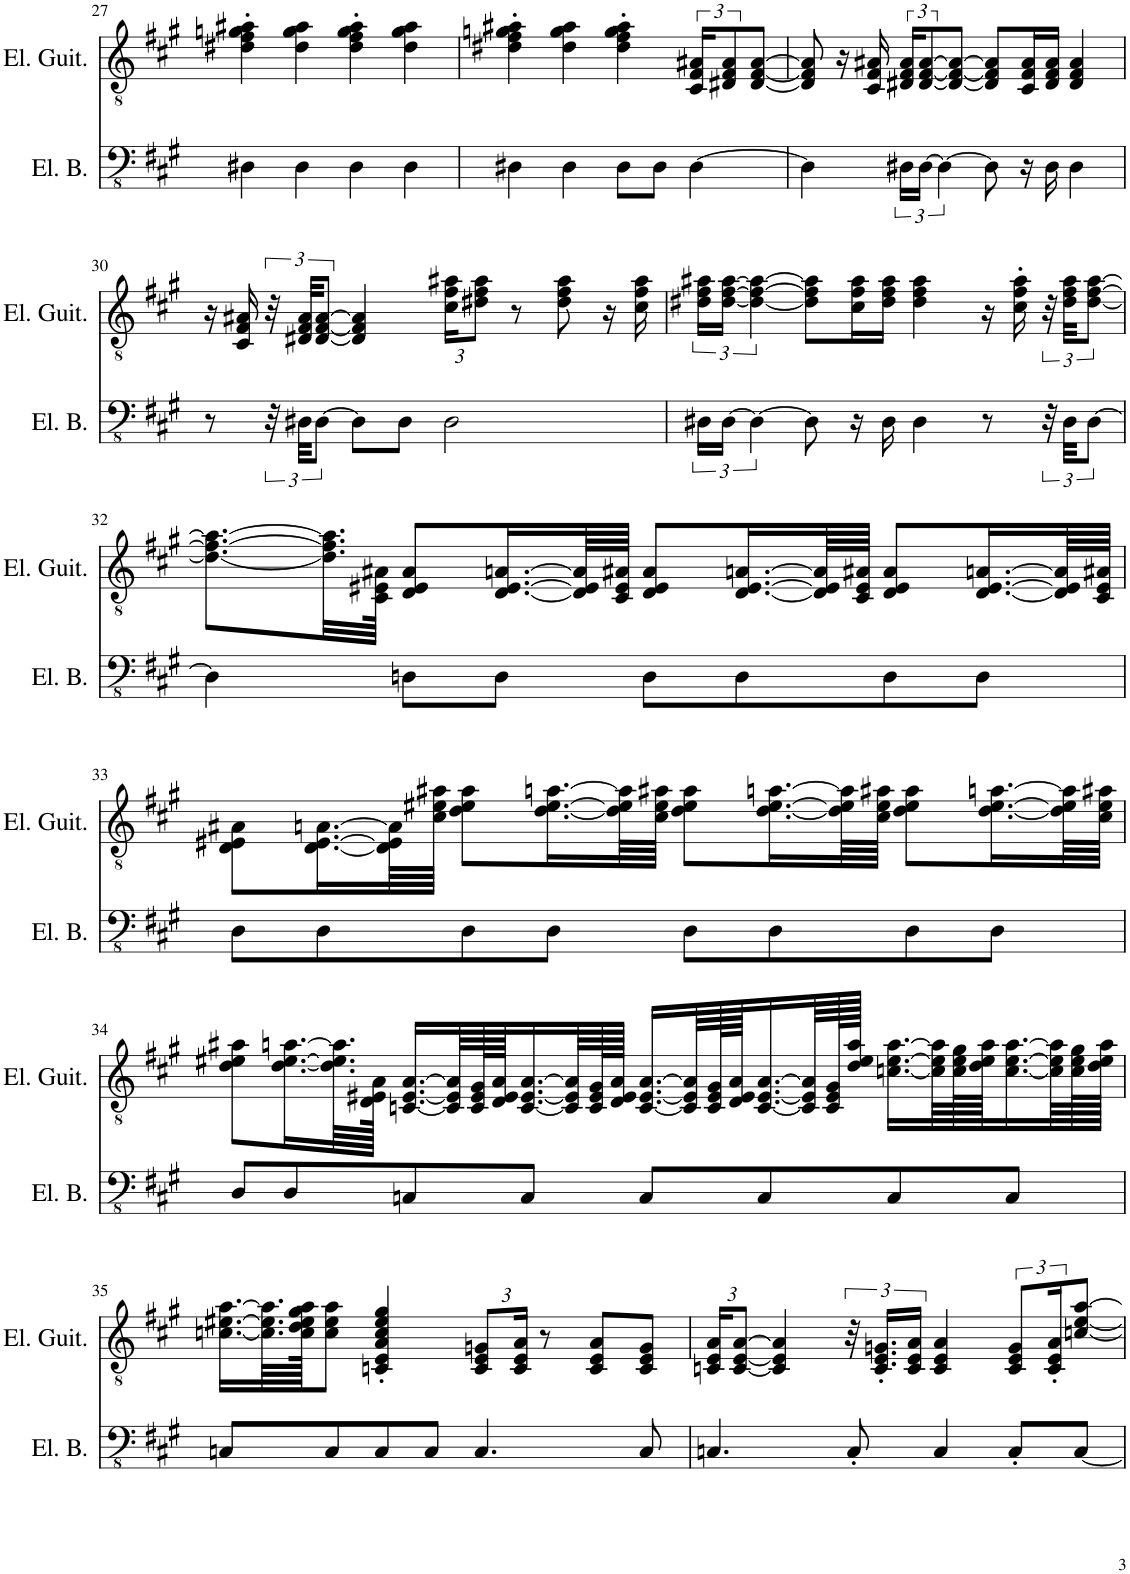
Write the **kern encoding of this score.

**kern	**kern
*part2	*part1
*staff2	*staff1
*I"Electric Bass	*I"Electric Guitar
*I'El. B.	*I'El. Guit.
!!LO:PB:g=z
*clefFv4	*clefGv2
*k[f#c#g#]	*k[f#c#g#]
*M4/4	*M4/4
=27	=27
4DD#X\	4d#X\' 4f#\' 4gn\' 4a#X\'
4DD#\	4d#\ 4g\ 4a#\
4DD#\	4d#\' 4f#\' 4g\' 4a#\'
4DD#\	4d#\ 4g\ 4a#\
=28	=28
4DD#X\	4d#X\' 4f#\' 4gn\' 4a#X\'
4DD#\	4d#\ 4g\ 4a#\
8DD#\L	4d#\' 4f#\' 4g\' 4a#\'
8DD#\J	.
[4DD#\	24C#/ 24F#/ 24A#X/KL
.	12D#X/ 12F#/ 12A#/
.	[8D#/ [8F#/ [8A#/J
=29	=29
4DD#\]	8D#/] 8F#/] 8A#/]
.	16r
.	16C#/ 16F#/ 16A#X/
24DD#X\LL	24D#X/ 24F#/ 24A#/KL
[24DD#\JJ	[12D#/ [12F#/ [12A#/
6DD#\_	.
.	8D#/_ 8F#/_ 8A#/_J
8DD#\]	8D#/] 8F#/] 8A#/]L
16r	16C#/ 16F#/ 16A#/L
16DD#\	16D#/ 16F#/ 16A#/JJ
4DD#\	4D#/ 4F#/ 4A#/
!!LO:LB:g=z
=30	=30
8r	16r
.	16C#/ 16F#/ 16A#X/
48r	48r
48DD#X\KKL	48D#X/ 48F#/ 48A#/KKL
[12DD#\J	[12D#/ [12F#/ [12A#/J
8DD#\L]	4D#/] 4F#/] 4A#/]
8DD#\J	.
*	*Xbrackettup
2DD#\	24c#\ 24f#\ 24a#X\KL
.	12d#X\ 12f#\ 12a#\J
.	8r
.	8d#\ 8f#\ 8a#\
.	16r
.	16c#\ 16f#\ 16a#\
=31	=31
*	*brackettup
24DD#X\LL	24d#X\ 24f#\ 24a#X\LL
[24DD#\JJ	[24d#\ [24f#\ [24a#\JJ
6DD#\_	6d#\_ 6f#\_ 6a#\_
8DD#\]	8d#\] 8f#\] 8a#\]L
16r	16c#\ 16f#\ 16a#\L
16DD#\	16d#\ 16f#\ 16a#\JJ
4DD#\	4d#\ 4f#\ 4a#\
8r	16r
.	16c#\' 16f#\' 16a#\'
48r	48r
48DD#\KKL	48d#\ 48f#\ 48a#\KKL
[12DD#\J	[12d#\ [12f#\ [12a#\J
!!LO:LB:g=z
=32	=32
4DD#\]	8.d#\_ 8.f#\_ 8.a#\_L
.	32.d#\] 32.f#\] 32.a#\]LL
.	64C#\ 64E#X\ 64A#X\JJJk
8DDn\L	8D/ 8E#/ 8A#/L
8DD\J	[16.D/ [16.E#/ [16.An/L
.	64D/] 64E#/] 64A/]LL
.	64C#/ 64E#/ 64A#X/JJJJ
8DD\L	8D/ 8E#/ 8A#/L
8DD\	[16.D/ [16.E#/ [16.An/L
.	64D/] 64E#/] 64A/]LL
.	64C#/ 64E#/ 64A#X/JJJJ
8DD\	8D/ 8E#/ 8A#/L
8DD\J	[16.D/ [16.E#/ [16.An/L
.	64D/] 64E#/] 64A/]LL
.	64C#/ 64E#/ 64A#X/JJJJ
!!LO:LB:g=z
=33	=33
8DD\L	8D\ 8E#X\ 8A#X\L
8DD\	[16.D\ [16.E#\ [16.An\L
.	64D\] 64E#\] 64A\]LL
.	64c#\ 64e#X\ 64a#X\JJJJ
8DD\	8d\ 8e#\ 8a#\L
8DD\J	[16.d\ [16.e#\ [16.an\L
.	64d\] 64e#\] 64a\]LL
.	64c#\ 64e#\ 64a#X\JJJJ
8DD\L	8d\ 8e#\ 8a#\L
8DD\	[16.d\ [16.e#\ [16.an\L
.	64d\] 64e#\] 64a\]LL
.	64c#\ 64e#\ 64a#X\JJJJ
8DD\	8d\ 8e#\ 8a#\L
8DD\J	[16.d\ [16.e#\ [16.an\L
.	64d\] 64e#\] 64a\]LL
.	64c#\ 64e#\ 64a#X\JJJJ
!!LO:LB:g=z
=34	=34
8DD/L	8d\ 8e#X\ 8a#X\L
8DD/	[16.d\ [16.e#\ [16.an\L
.	64.d\] 64.e#\] 64.a\]LL
.	128D\ 128E#X\ 128A\JJJJk
8CCn/	[16.Cn/ [16.E#/ [16.A/LL
.	64C/] 64E#/] 64A/]LL
.	128C/ 128E#/ 128G#/L
.	128D/ 128E#/ 128A/JJJ
8CC/J	[16.C/ [16.E#/ [16.A/
.	64C/] 64E#/] 64A/]LL
.	128C/ 128E#/ 128G#/L
.	128D/ 128E#/ 128A/JJJJJ
8CC/L	[16.C/ [16.E#/ [16.A/LL
.	64C/] 64E#/] 64A/]LL
.	128C/ 128E#/ 128G#/L
.	128D/ 128E#/ 128A/JJJ
8CC/	[16.C/ [16.E#/ [16.A/
.	64C/] 64E#/] 64A/]LL
.	128C/ 128E#/ 128G#/L
.	128d/ 128e#/ 128a/JJJJJ
8CC/	[16.cn\ [16.e#\ [16.a\LL
.	64c\] 64e#\] 64a\]LL
.	128c\ 128e#\ 128g#\L
.	128d\ 128e#\ 128a\JJJ
8CC/J	[16.c\ [16.e#\ [16.a\
.	64c\] 64e#\] 64a\]LL
.	128c\ 128e#\ 128g#\L
.	128d\ 128e#\ 128a\JJJJJ
!!LO:LB:g=z
=35	=35
8CCn/L	[16.cn\ [16.e#X\ [16.a\LL
.	64.c\] 64.e#\] 64.a\]LL
.	128c\ 128d\ 128e#\ 128g#\ 128a\JJJK
8CC/	8c\ 8e#\ 8a\J
8CC/	4Cn/' 4E/' 4A/' 4c/' 4e#/' 4g#/'
8CC/J	.
*	*Xbrackettup
4.CC/	12C/ 12E/ 12Gn/L
.	24C/ 24E/ 24A/Jk
.	8r
.	8C/ 8E/ 8A/L
8CC/	8C/ 8E/ 8G/J
=36	=36
4.CCn/	24Cn/ 24E/ 24A/KL
.	[12C/ [12E/ [12A/J
.	4C/] 4E/] 4A/]
*	*brackettup
8CC'/	48r
.	24.C/' 24.E/' 24.Gn/'LL
.	24C/ 24E/ 24A/JJ
4CC/	4C/ 4E/ 4A/
8CC'/L	12C/ 12E/ 12G/L
.	24C/' 24E/' 24A/'K
[8CC/J	[8cn/ [8e/ [8a/J
=	=
*-	*-
